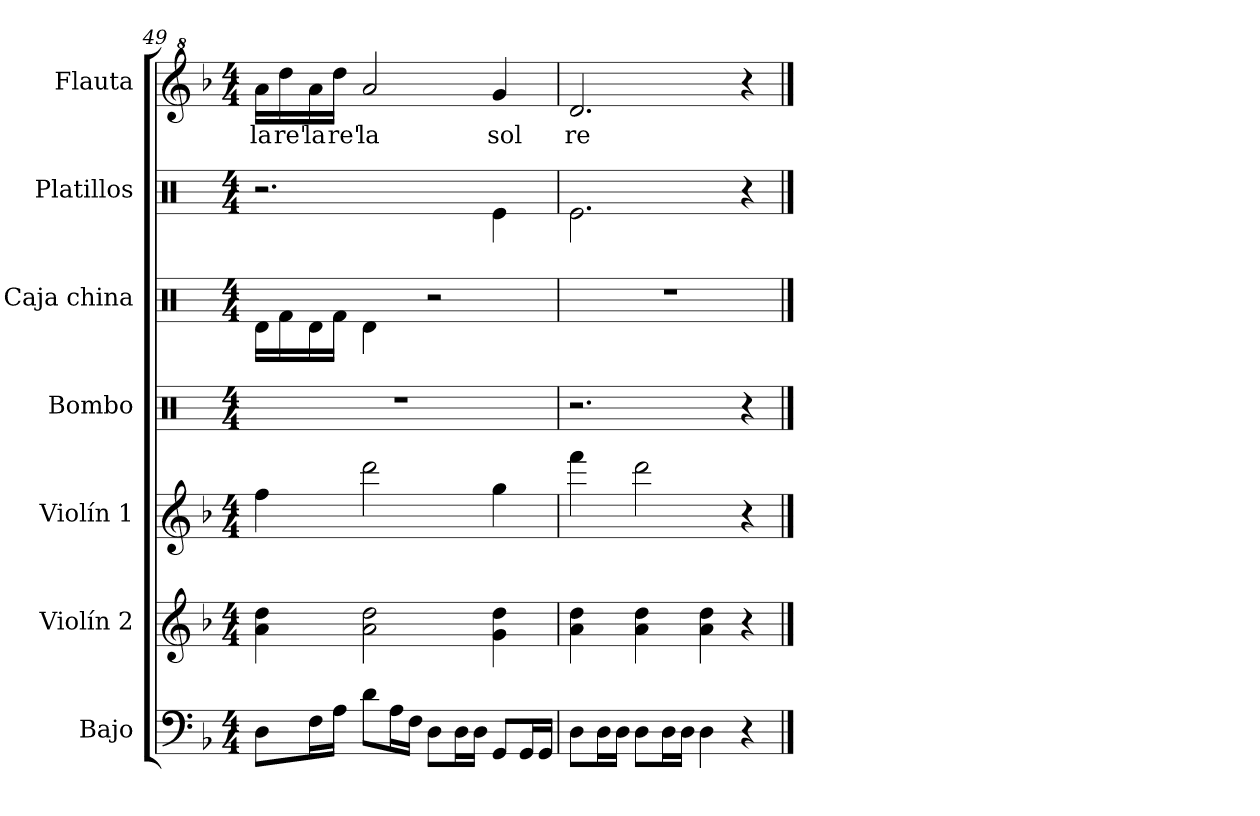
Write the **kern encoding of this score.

**kern	**kern	**kern	**kern	**kern	**kern	**kern	**text
*part7	*part6	*part5	*part4	*part3	*part2	*part1	*part1
*staff7	*staff6	*staff5	*staff4	*staff3	*staff2	*staff1	*staff1
*I"Bajo	*I"Violín 2	*I"Violín 1	*I"Bombo	*I"Caja china	*I"Platillos	*I"Flauta	*
*I'B.	*I'V. 2	*I'V. 1	*I'B.	*I'CH.	*I'P.	*I'F.	*
!!LO:LB:g=z
*clefF4	*clefG2	*clefG2	*clefX	*clefX	*clefX	*clefG^2	*
*ITrd7c12	*	*	*	*	*	*	*
*k[b-]	*k[b-]	*k[b-]	*k[]	*k[]	*k[]	*k[b-]	*
*M4/4	*M4/4	*M4/4	*M4/4	*M4/4	*M4/4	*M4/4	*
=49	=49	=49	=49	=49	=49	=49	=49
!	!	!	!	!	!	!	!LO:LY:b
8DD\L	4a\ 4dd\	4ff\	1r	16Rd\LL	2.r	16aa\LL	la
!	!	!	!	!	!	!	!LO:LY:b
.	.	.	.	16Rf\	.	16ddd\	re'
!	!	!	!	!	!	!	!LO:LY:b
16FF\L	.	.	.	16Rd\	.	16aa\	la
!	!	!	!	!	!	!	!LO:LY:b
16AA\JJ	.	.	.	16Rf\JJ	.	16ddd\JJ	re'
!	!	!	!	!	!	!	!LO:LY:b
8D\L	2a\ 2dd\	2ddd\	.	4Rd\	.	2aa/	la
16AA\L	.	.	.	.	.	.	.
16FF\JJ	.	.	.	.	.	.	.
8DD\L	.	.	.	2r	.	.	.
16DD\L	.	.	.	.	.	.	.
16DD\JJ	.	.	.	.	.	.	.
!	!	!	!	!	!	!	!LO:LY:b
8GGG/L	4g\ 4dd\	4gg\	.	.	4Re\	4gg/	sol
16GGG/L	.	.	.	.	.	.	.
16GGG/JJ	.	.	.	.	.	.	.
=50	=50	=50	=50	=50	=50	=50	=50
!	!	!	!	!	!	!	!LO:LY:b
8DD\L	4a\ 4dd\	4fff\	2.r	1r	2.Re\	2.dd/	re
16DD\L	.	.	.	.	.	.	.
16DD\JJ	.	.	.	.	.	.	.
8DD\L	4a\ 4dd\	2ddd\	.	.	.	.	.
16DD\L	.	.	.	.	.	.	.
16DD\JJ	.	.	.	.	.	.	.
4DD\	4a\ 4dd\	.	.	.	.	.	.
4r	4r	4r	4r	.	4r	4r	.
==	==	==	==	==	==	==	==
*-	*-	*-	*-	*-	*-	*-	*-
